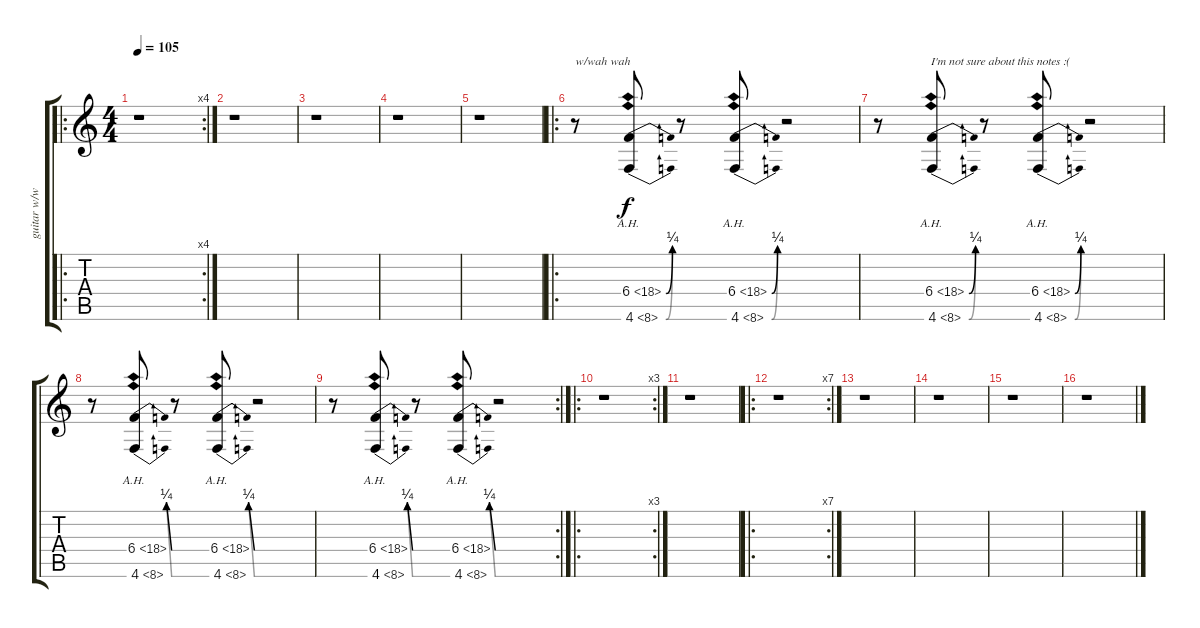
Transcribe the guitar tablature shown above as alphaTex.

\track ("guitar w/wah-wah effect" "guitar w/w") {instrument overdrivenguitar}
\staff {score tabs}
\tuning (Db4 Ab3 E3 B2 Gb2 Db2) {hide}
\ro
\rc 4
\ts (4 4)
\tempo 105
\clef g2
\ks c
r.1{dy f instrument overdrivenguitar} |
r.1 |
r.1 |
r.1 |
r.1 |
\ro
r.8{txt "w/wah wah"} (6.4{be (bend 0 0 60 1) ah 12} 4.6{be (bend 0 0 60 1) ah 4}).8 r.8 (6.4{be (bend 0 0 60 1) ah 12} 4.6{be (bend 0 0 60 1) ah 4}).8 r.2 |
r.8 (6.4{be (bend 0 0 60 1) ah 12} 4.6{be (bend 0 0 60 1) ah 4}).8{txt "I'm not sure about this notes :("} r.8 (6.4{be (bend 0 0 60 1) ah 12} 4.6{be (bend 0 0 60 1) ah 4}).8 r.2 |
r.8 (6.4{be (bend 0 0 60 1) ah 12} 4.6{be (bend 0 0 60 1) ah 4}).8 r.8 (6.4{be (bend 0 0 60 1) ah 12} 4.6{be (bend 0 0 60 1) ah 4}).8 r.2 |
\rc 2
r.8 (6.4{be (bend 0 0 60 1) ah 12} 4.6{be (bend 0 0 60 1) ah 4}).8 r.8 (6.4{be (bend 0 0 60 1) ah 12} 4.6{be (bend 0 0 60 1) ah 4}).8 r.2 |
\ro
\rc 3
r.1 |
r.1 |
\ro
\rc 7
r.1 |
r.1 |
r.1 |
r.1 |
r.1
